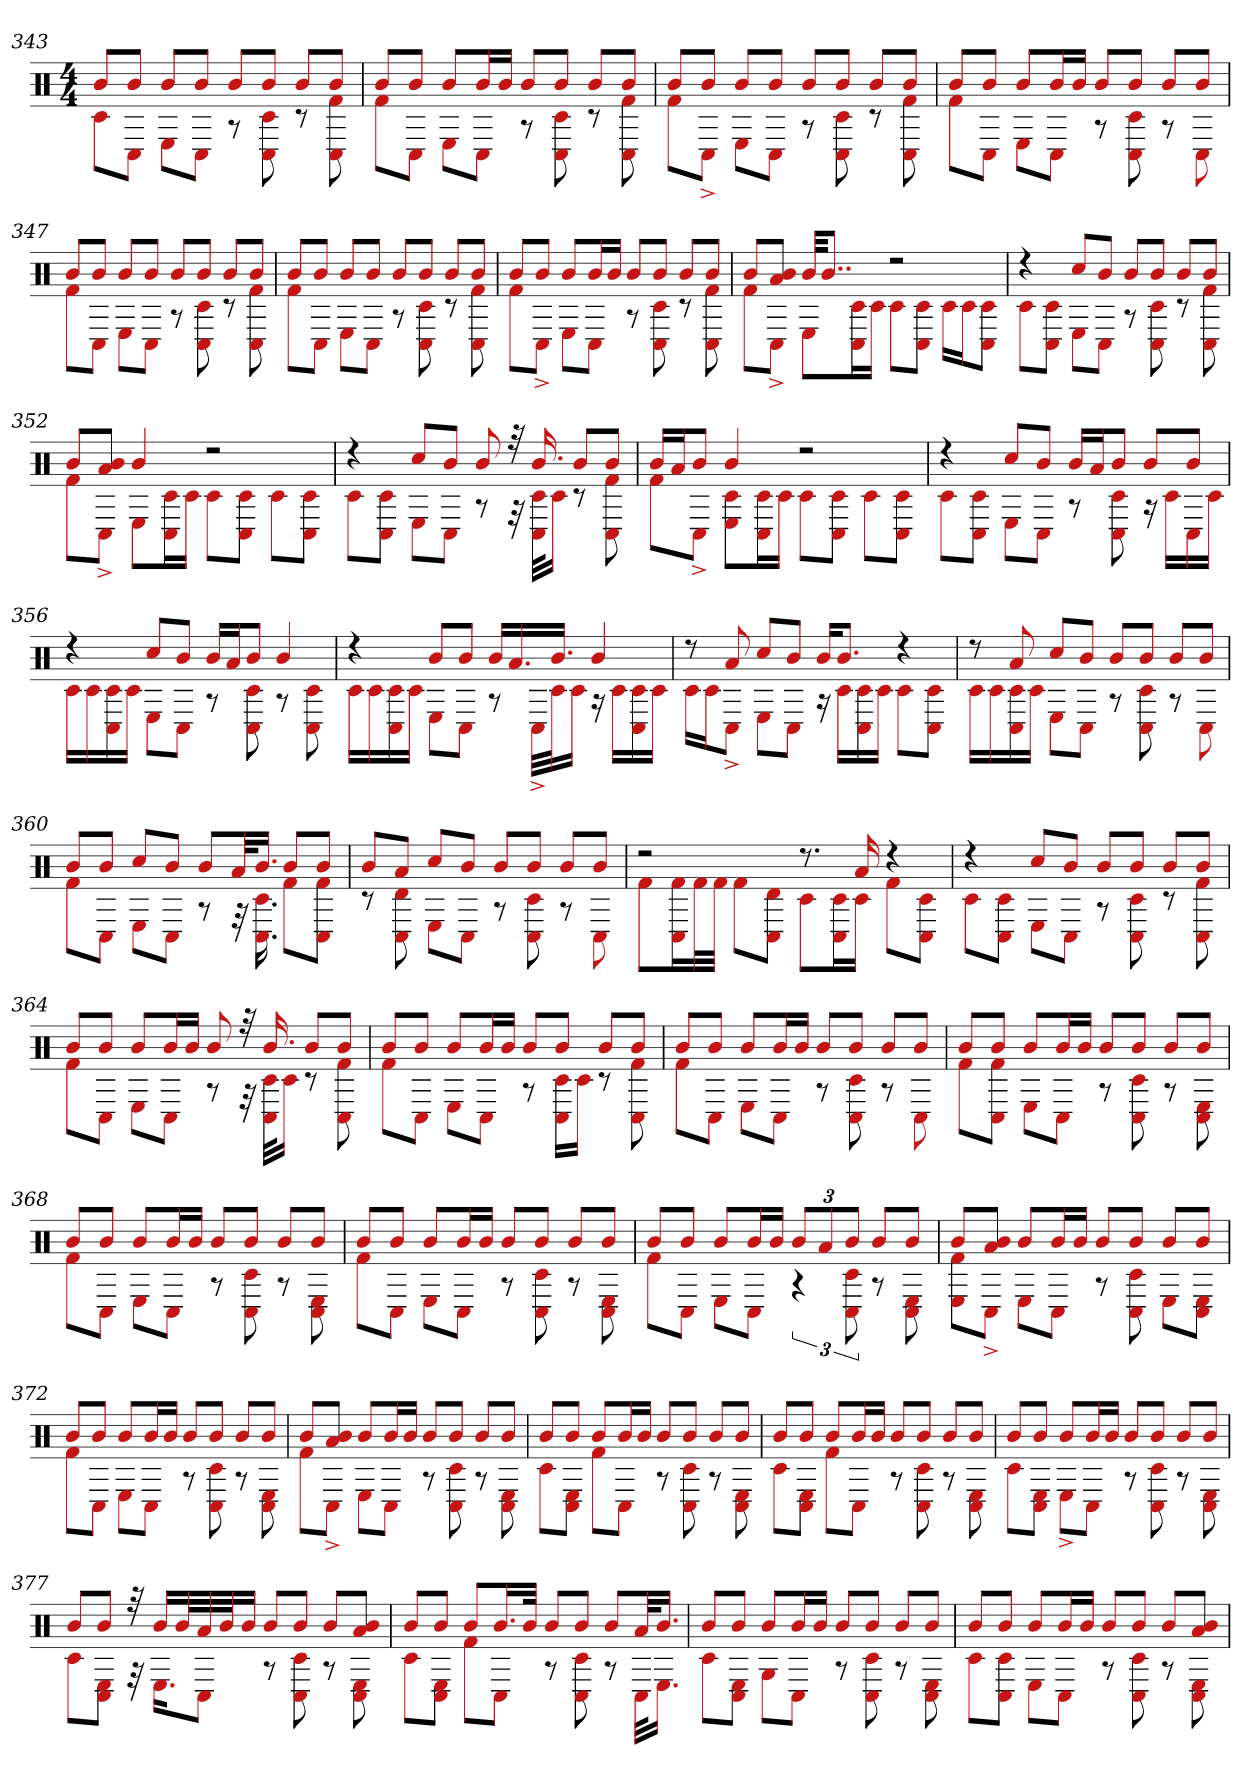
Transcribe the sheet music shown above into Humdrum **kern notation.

**kern
*part1
*staff1
*clefX
*k[]
*M4/4
=343
*^
8bL	8c#L
8bJ	8C#J
8bL	8EL
8bJ	8C#J
8bL	8r
8bJ	8c# 8C#
8bL	8r
8bJ	8C# 8f#
=344	=344
8bL	8f#L
8bJ	8C#J
8bL	8EL
16bL	8C#J
16bJJ	.
8bL	8r
8bJ	8c# 8C#
8bL	8r
8bJ	8C# 8f#
=345	=345
8bL	8f#L
8bJ	8C#^J
8bL	8EL
8bJ	8C#J
8bL	8r
8bJ	8C# 8c#
8bL	8r
8bJ	8C# 8f#
=346	=346
8bL	8f#L
8bJ	8C#J
8bL	8EL
16bL	8C#J
16bJJ	.
8bL	8r
8bJ	8c# 8C#
8bL	8r
8bJ	8C#
=347	=347
8bL	8f#L
8bJ	8C#J
8bL	8EL
8bJ	8C#J
8bL	8r
8bJ	8c# 8C#
8bL	8r
8bJ	8C# 8f#
=348	=348
8bL	8f#L
8bJ	8C#J
8bL	8EL
8bJ	8C#J
8bL	8r
8bJ	8C# 8c#
8bL	8r
8bJ	8C# 8f#
=349	=349
8bL	8f#L
8bJ	8C#^J
8bL	8EL
16bL	8C#J
16bJJ	.
8bL	8r
8bJ	8C# 8c#
8bL	8r
8bJ	8C# 8f#
=350	=350
8bL	8f#L
8a 8bJ	8C#^J
32bKKL	8EL
8..bJ	.
.	16C# 16c#L
.	16c#JJ
2r	8c#L
.	8c# 8C#J
.	16c#LL
.	16c#J
.	8C# 8c#J
=351	=351
4r	8c#L
.	8C# 8c#J
8cc#L	8EL
8bJ	8C#J
8bL	8r
8bJ	8C# 8c#
8bL	8r
8bJ	8C# 8f#
=352	=352
8bL	8f#L
8a 8bJ	8C#^J
4b	8EL
.	16C# 16c#L
.	16c#JJ
2r	8c#L
.	8c# 8C#J
.	8c#L
.	8c# 8C#J
=353	=353
4r	8c#L
.	8C# 8c#J
8cc#L	8EL
8bJ	8C#J
8b	8r
32r	32r
16.b	32C# 32c#KLL
.	16c#JJ
8bL	8r
8bJ	8C# 8f#
=354	=354
16bLL	8f#L
16aJ	.
8bJ	8C#^J
4b	8c# 8EL
.	16C# 16c#L
.	16c#JJ
2r	8c#L
.	8C# 8c#J
.	8c#L
.	8C# 8c#J
=355	=355
4r	8c#L
.	8C# 8c#J
8cc#L	8EL
8bJ	8C#J
16bLL	8r
16aJ	.
8bJ	8C# 8c#
8bL	16r
.	16c#LL
8bJ	16C#
.	16c#JJ
=356	=356
4r	16c#LL
.	16c#
.	16C# 16c#
.	16c#JJ
8cc#L	8EL
8bJ	8C#J
16bLL	8r
16aJ	.
8bJ	8c# 8C#
4b	8r
.	8C# 8c#
=357	=357
4r	16c#LL
.	16c#
.	16C# 16c#
.	16c#JJ
8bL	8EL
8bJ	8C#J
16bLL	8r
16.a	.
.	32C#^LLL
16.bJJ	32c#J
.	16c#JJ
4b	16r
.	16c#LL
.	16c# 16C#
.	16c#JJ
=358	=358
8r	16c#LL
.	16c#J
8a	8C#^J
8cc#L	8EL
8bJ	8C#J
16bKL	16r
8.bJ	16c#LL
.	16C# 16c#
.	16c#JJ
4r	8c#L
.	8C# 8c#J
=359	=359
8r	16c#LL
.	16c#
8a	16C# 16c#
.	16c#JJ
8cc#L	8EL
8bJ	8C#J
8bL	8r
8bJ	8c# 8C#
8bL	8r
8bJ	8C#
=360	=360
8bL	8f#L
8bJ	8C#J
8cc#L	8EL
8bJ	8C#J
8bL	8r
32akL	32r
16.bJJ	16.C# 16.c#
8bL	8f#L
8bJ	8C# 8f#J
=361	=361
8bL	8r
8aJ	8d 8C#
8cc#L	8EL
8bJ	8C#J
8bL	8r
8bJ	8c# 8C#
8bL	8r
8bJ	8C#
=362	=362
2r	8f#L
.	16C# 16f#L
.	32f#L
.	32f#JJJ
.	8f#L
.	8C# 8dJ
8.r	8c#L
.	16c# 16C#L
16a	16c#JJ
4r	8f#L
.	8C# 8c#J
=363	=363
4r	8c#L
.	8C# 8c#J
8cc#L	8EL
8bJ	8C#J
8bL	8r
8bJ	8C# 8c#
8bL	8r
8bJ	8C# 8f#
=364	=364
8bL	8f#L
8bJ	8C#J
8bL	8EL
16bL	8C#J
16bJJ	.
8b	8r
32r	32r
16.b	32c# 32C#KLL
.	16c#JJ
8bL	8r
8bJ	8C# 8f#
=365	=365
8bL	8f#L
8bJ	8C#J
8bL	8EL
16bL	8C#J
16bJJ	.
8bL	8r
8bJ	16c# 16C#LL
.	16c#JJ
8bL	8r
8bJ	8f# 8C#
=366	=366
8bL	8f#L
8bJ	8C#J
8bL	8EL
16bL	8C#J
16bJJ	.
8bL	8r
8bJ	8c# 8C#
8bL	8r
8bJ	8C#
=367	=367
8bL	8f#L
8bJ	8C# 8f#J
8bL	8EL
16bL	8C#J
16bJJ	.
8bL	8r
8bJ	8c# 8C#
8bL	8r
8bJ	8E 8C#
=368	=368
8bL	8f#L
8bJ	8C#J
8bL	8EL
16bL	8C#J
16bJJ	.
8bL	8r
8bJ	8C# 8c#
8bL	8r
8bJ	8C# 8E
=369	=369
8bL	8f#L
8bJ	8C#J
8bL	8EL
16bL	8C#J
16bJJ	.
8bL	8r
8bJ	8C# 8c#
8bL	8r
8bJ	8C# 8E
=370	=370
8bL	8f#L
8bJ	8C#J
8bL	8EL
16bL	8C#J
16bJJ	.
12bL	6r
12a	.
12bJ	12C# 12c#
8bL	8r
8bJ	8C# 8E
=371	=371
8bL	8E 8f#L
8a 8bJ	8C#^J
8bL	8EL
16bL	8C#J
16bJJ	.
8bL	8r
8bJ	8C# 8c#
8bL	8EL
8bJ	8C# 8EJ
=372	=372
8bL	8f#L
8bJ	8C#J
8bL	8EL
16bL	8C#J
16bJJ	.
8bL	8r
8bJ	8C# 8c#
8bL	8r
8bJ	8C# 8E
=373	=373
8bL	8f#L
8a 8bJ	8C#^J
8bL	8EL
16bL	8C#J
16bJJ	.
8bL	8r
8bJ	8C# 8c#
8bL	8r
8bJ	8C# 8E
=374	=374
8bL	8c#L
8bJ	8E 8C#J
8bL	8f#L
16bL	8C#J
16bJJ	.
8bL	8r
8bJ	8C# 8c#
8bL	8r
8bJ	8C# 8E
=375	=375
8bL	8c#L
8bJ	8E 8C#J
8bL	8f#L
16bL	8C#J
16bJJ	.
8bL	8r
8bJ	8C# 8c#
8bL	8r
8bJ	8C# 8E
=376	=376
8bL	8c#L
8bJ	8E 8C#J
8bL	8E^L
16bL	8C#J
16bJJ	.
8bL	8r
8bJ	8c# 8C#
8bL	8r
8bJ	8C# 8E
=377	=377
8bL	8c#L
8bJ	8E 8C#J
32r	32r
16bLL	16.EKL
32bL	.
32a	8C#J
32bJ	.
16bJJ	.
8bL	8r
8bJ	8C# 8c#
8bL	8r
8b 8aJ	8C# 8E
=378	=378
8bL	8c#L
8bJ	8E 8C#J
8bL	8f#L
16.bL	8C#J
32bJJk	.
8bL	8r
8bJ	8c# 8C#
8bL	8r
32akL	32C#KLL
16.bJJ	16.EJJ
=379	=379
8bL	8c#L
8bJ	8E 8C#J
8bL	8GL
16bL	8C#J
16bJJ	.
8bL	8r
8bJ	8c# 8C#
8bL	8r
8bJ	8C# 8E
=380	=380
8bL	8c#L
8bJ	8C# 8c#J
8bL	8EL
16bL	8C#J
16bJJ	.
8bL	8r
8bJ	8c# 8C#
8bL	8r
8a 8bJ	8C# 8E
*v	*v
=
*-
